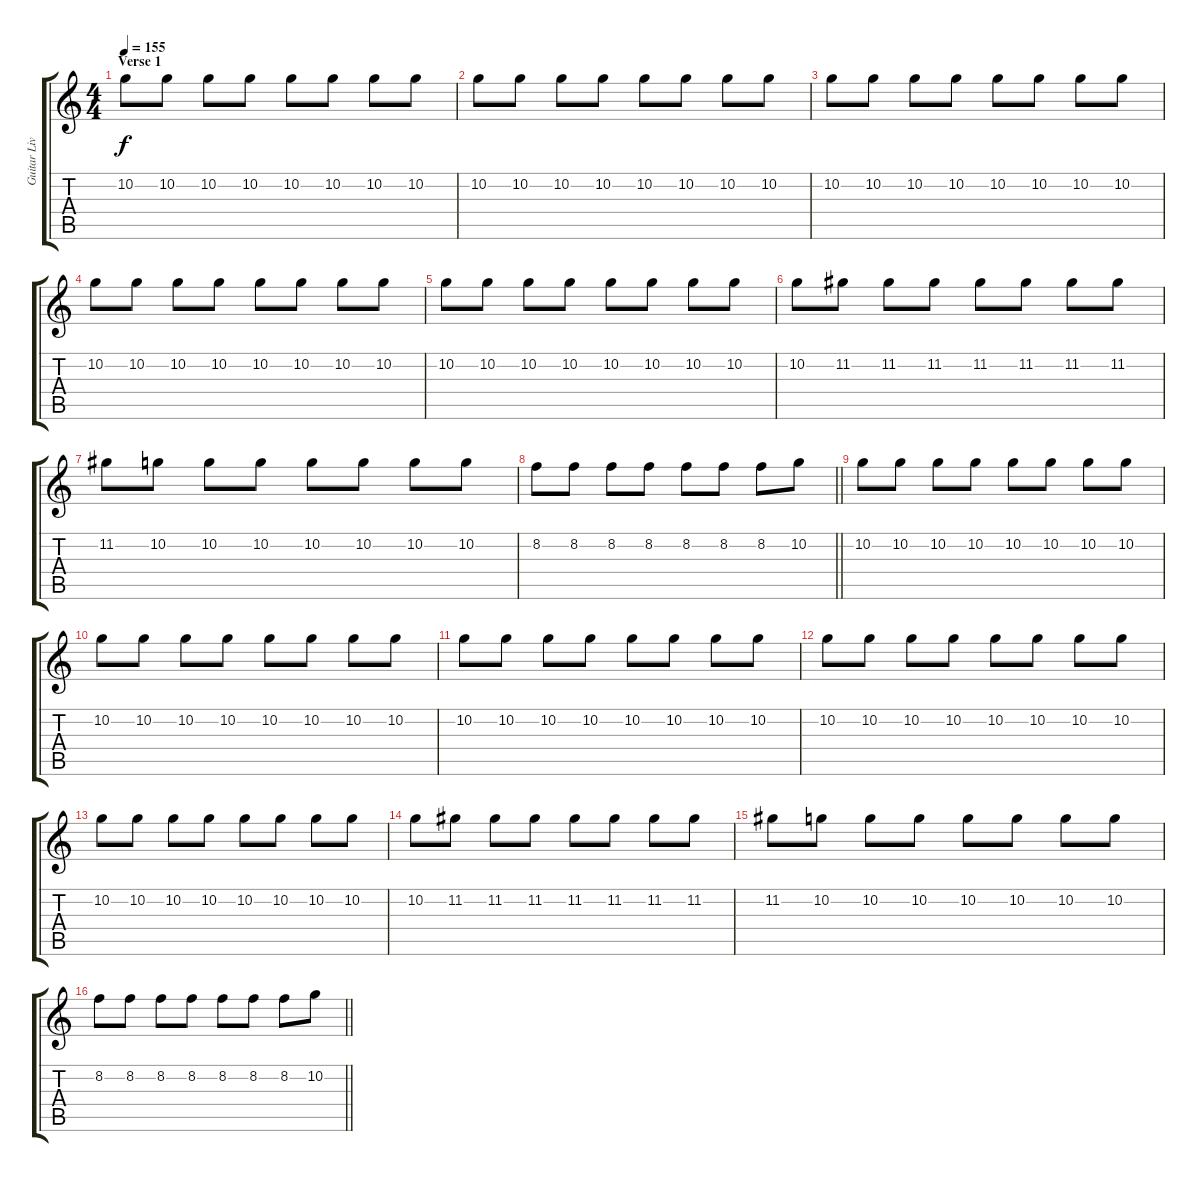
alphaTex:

\track ("Guitar Live (-1 step version)" "Guitar Liv") {mute instrument acousticguitarsteel}
\staff {score tabs}
\tuning (D4 A3 F3 C3 G2 C2) {hide}
\ts (4 4)
\section ("" "Verse 1")
\tempo 155
\clef g2
\ks c
10.2.8{dy f volume 9} 10.2.8 10.2.8 10.2.8 10.2.8 10.2.8 10.2.8 10.2.8 |
10.2.8 10.2.8 10.2.8 10.2.8 10.2.8 10.2.8 10.2.8 10.2.8 |
10.2.8 10.2.8 10.2.8 10.2.8 10.2.8 10.2.8 10.2.8 10.2.8 |
10.2.8 10.2.8 10.2.8 10.2.8 10.2.8 10.2.8 10.2.8 10.2.8 |
10.2.8 10.2.8 10.2.8 10.2.8 10.2.8 10.2.8 10.2.8 10.2.8 |
10.2.8 11.2.8 11.2.8 11.2.8 11.2.8 11.2.8 11.2.8 11.2.8 |
11.2.8 10.2.8 10.2.8 10.2.8 10.2.8 10.2.8 10.2.8 10.2.8 |
\barLineRight lightlight
8.2.8 8.2.8 8.2.8 8.2.8 8.2.8 8.2.8 8.2.8 10.2.8 |
10.2.8 10.2.8 10.2.8 10.2.8 10.2.8 10.2.8 10.2.8 10.2.8 |
10.2.8 10.2.8 10.2.8 10.2.8 10.2.8 10.2.8 10.2.8 10.2.8 |
10.2.8 10.2.8 10.2.8 10.2.8 10.2.8 10.2.8 10.2.8 10.2.8 |
10.2.8 10.2.8 10.2.8 10.2.8 10.2.8 10.2.8 10.2.8 10.2.8 |
10.2.8 10.2.8 10.2.8 10.2.8 10.2.8 10.2.8 10.2.8 10.2.8 |
10.2.8 11.2.8 11.2.8 11.2.8 11.2.8 11.2.8 11.2.8 11.2.8 |
11.2.8 10.2.8 10.2.8 10.2.8 10.2.8 10.2.8 10.2.8 10.2.8 |
\barLineRight lightlight
8.2.8 8.2.8 8.2.8 8.2.8 8.2.8 8.2.8 8.2.8 10.2.8
